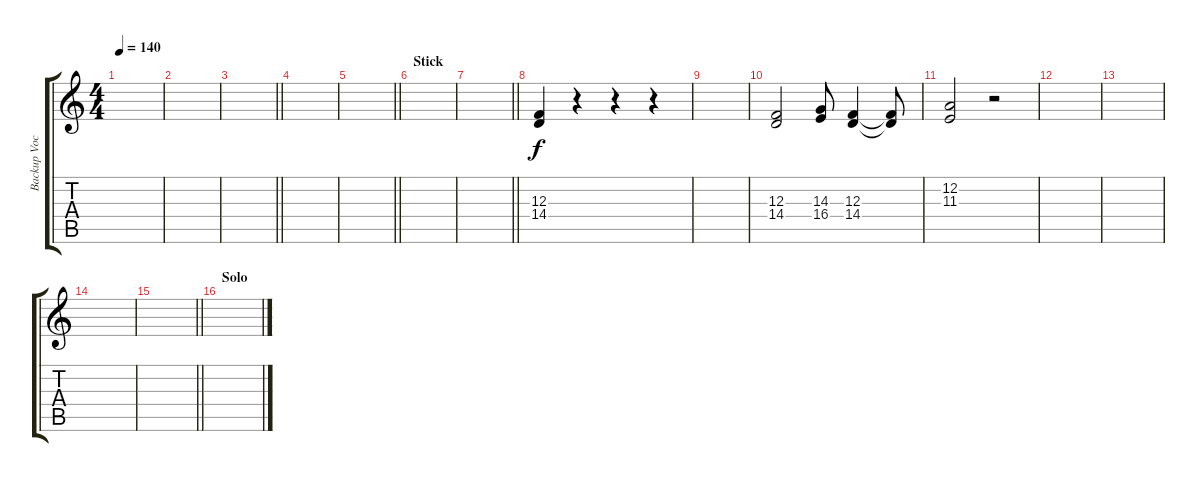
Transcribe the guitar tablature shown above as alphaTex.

\track ("Backup Vocals" "Backup Voc") {instrument flute}
\staff {score tabs}
\tuning (D4 A3 F3 C3 G2 D2) {hide}
\ts (4 4)
\tempo 140
\clef g2
\ks c
|
|
\barLineRight lightlight
|
|
\barLineRight lightlight
|
\section ("" "Stick")
|
\barLineRight lightlight
|
(12.3 14.4).4 r.4 r.4 r.4 |
|
(12.3 14.4).2 (14.3 16.4).8 (12.3 14.4).4 (12.3{t} 14.4{t}).8 |
(12.2 11.3).2 r.2 |
|
|
|
\barLineRight lightlight
|
\section ("" "Solo")
